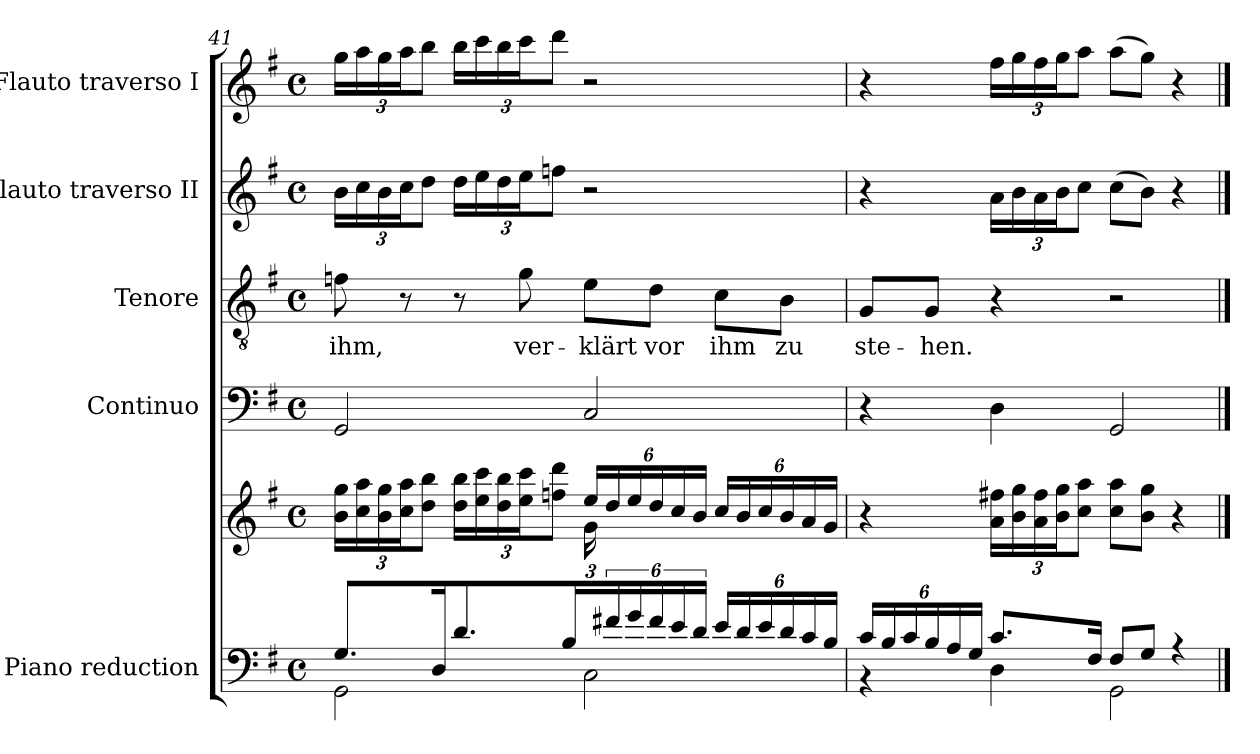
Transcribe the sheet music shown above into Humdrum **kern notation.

**kern	**kern	**kern	**kern	**text	**kern	**kern
*part5	*part5	*part4	*part3	*part3	*part2	*part1
*staff6	*staff5	*staff4	*staff3	*staff3	*staff2	*staff1
*I"Piano reduction	*	*I"Continuo	*I"Tenore	*	*I"Flauto traverso II	*I"Flauto traverso I
*I'Pno	*	*	*	*	*I'Fl	*I'Fl
*clefF4	*clefG2	*clefF4	*clefGv2	*	*clefG2	*clefG2
*k[f#]	*k[f#]	*k[f#]	*k[f#]	*	*k[f#]	*k[f#]
*M4/4	*M4/4	*M4/4	*M4/4	*	*M4/4	*M4/4
*met(c)	*met(c)	*met(c)	*met(c)	*	*met(c)	*met(c)
=41	=41	=41	=41	=41	=41	=41
*^	*	*	*	*	*	*
*	*	*Xbrackettup	*	*	*	*	*
*	*	*^	*	*	*	*	*
!	!	!	!	!	!	!LO:LY:b	!	!
*	*	*	*	*	*	*	*Xbrackettup	*Xbrackettup
8.G/L	2GG\	24b\ 24gg\LL	2ryy	2GG/	8fn\	ihm,	24b\LL	24gg\LL
.	.	24cc\ 24aa\	.	.	.	.	24cc\	24aa\
.	.	24b\ 24gg\	.	.	.	.	24b\	24gg\
.	.	24cc\ 24aa\J	.	.	8r	.	24cc\J	24aa\J
.	.	12dd\ 12bb\J	.	.	.	.	12dd\J	12bb\J
16D/Jk	.	.	.	.	.	.	.	.
8.d/L	.	24dd\ 24bb\LL	.	.	8r	.	24dd\LL	24bb\LL
.	.	24ee\ 24ccc\	.	.	.	.	24ee\	24ccc\
.	.	24dd\ 24bb\	.	.	.	.	24dd\	24bb\
!	!	!	!	!	!	!LO:LY:b	!	!
.	.	24ee\ 24ccc\J	.	.	8g\	ver-	24ee\J	24ccc\J
.	.	12ffn\ 12ddd\J	.	.	.	.	12ffn\J	12ddd\J
16B/Jk	.	.	.	.	.	.	.	.
!	!	!	!	!	!	!LO:LY:b	!	!
24ryy	2C\	24ee/LL	24g\LL	2C/	8e\L	-klärt	2r	2r
24f#X/	.	24dd/	24%11ryy	.	.	.	.	.
24g/	.	24ee/	.	.	.	.	.	.
!	!	!	!	!	!	!LO:LY:b	!	!
24f#/	.	24dd/	.	.	8d\J	vor	.	.
24e/	.	24cc/	.	.	.	.	.	.
24d/JJ	.	24b/JJ	.	.	.	.	.	.
*Xbrackettup	*	*	*	*	*	*	*	*
!	!	!	!	!	!	!LO:LY:b	!	!
24e/LL	.	24cc/LL	.	.	8c\L	ihm	.	.
24d/	.	24b/	.	.	.	.	.	.
24e/	.	24cc/	.	.	.	.	.	.
!	!	!	!	!	!	!LO:LY:b	!	!
24d/	.	24b/	.	.	8B\J	zu	.	.
24c/	.	24a/	.	.	.	.	.	.
24B/JJ	.	24g/JJ	.	.	.	.	.	.
*	*	*v	*v	*	*	*	*	*
=42	=42	=42	=42	=42	=42	=42	=42
!	!	!	!	!	!LO:LY:b	!	!
24c/LL	4r	4r	4r	8G/L	ste-	4r	4r
24B/	.	.	.	.	.	.	.
24c/	.	.	.	.	.	.	.
!	!	!	!	!	!LO:LY:b	!	!
24B/	.	.	.	8G/J	-hen.	.	.
24A/	.	.	.	.	.	.	.
24G/JJ	.	.	.	.	.	.	.
8.c/L	4D\	24a\ 24ff#X\LL	4D\	4r	.	24a\LL	24ff#\LL
.	.	24b\ 24gg\	.	.	.	24b\	24gg\
.	.	24a\ 24ff#\	.	.	.	24a\	24ff#\
.	.	24b\ 24gg\J	.	.	.	24b\J	24gg\J
.	.	12cc\ 12aa\J	.	.	.	12cc\J	12aa\J
16F#/Jk	.	.	.	.	.	.	.
8F#/L	2GG\	8cc\ 8aa\L	2GG/	2r	.	(>8cc\L	(>8aa\L
8G/J	.	8b\ 8gg\J	.	.	.	8b\J)	8gg\J)
4r	.	4r	.	.	.	4r	4r
*v	*v	*	*	*	*	*	*
==	==	==	==	==	==	==
*-	*-	*-	*-	*-	*-	*-
